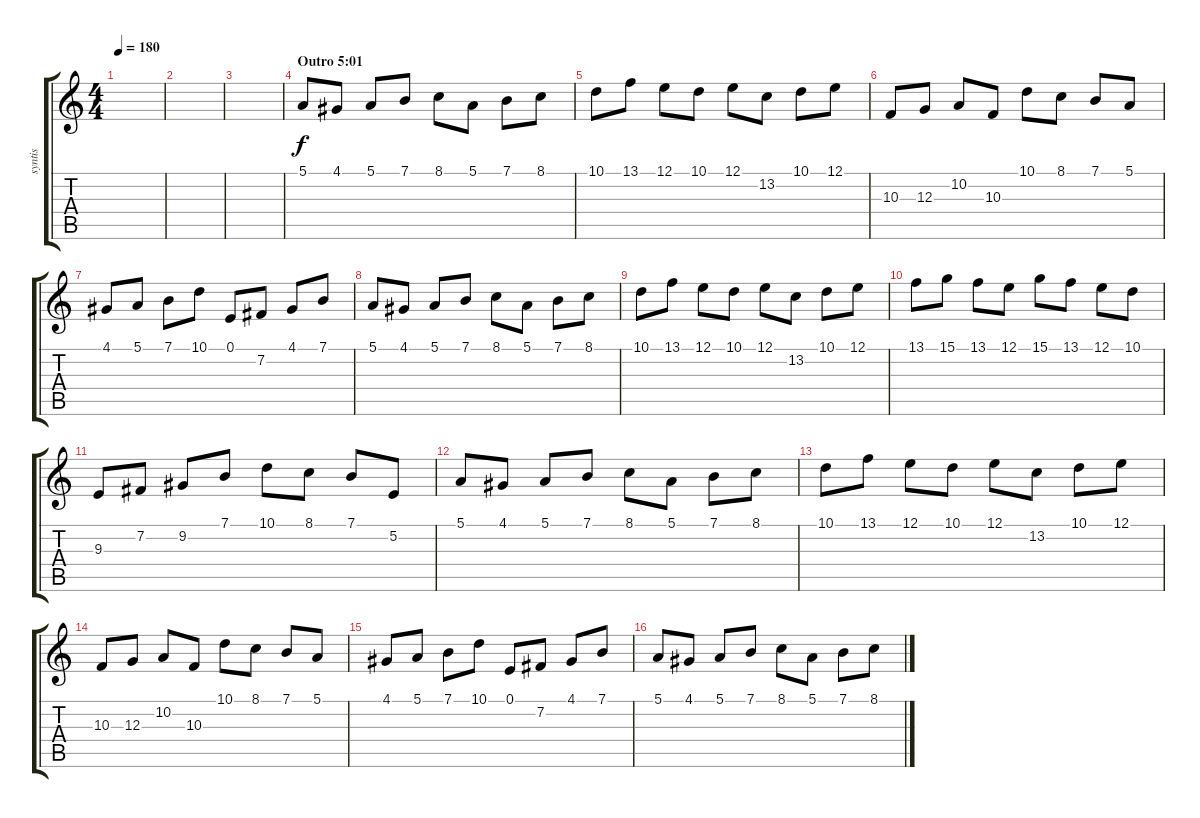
\track ("syntis" "syntis") {instrument harpsichord}
\staff {score tabs}
\tuning (E4 B3 G3 D3 A2 E2) {hide}
\ts (4 4)
\tempo 180
\clef g2
\ks c
|
|
|
\section ("" "Outro 5:01")
5.1.8{volume 13 instrument harpsichord} 4.1.8 5.1.8 7.1.8 8.1.8 5.1.8 7.1.8 8.1.8 |
10.1.8 13.1.8 12.1.8 10.1.8 12.1.8 13.2.8 10.1.8 12.1.8 |
10.3.8 12.3.8 10.2.8 10.3.8 10.1.8 8.1.8 7.1.8 5.1.8 |
4.1.8 5.1.8 7.1.8 10.1.8 0.1.8 7.2.8 4.1.8 7.1.8 |
5.1.8 4.1.8 5.1.8 7.1.8 8.1.8 5.1.8 7.1.8 8.1.8 |
10.1.8 13.1.8 12.1.8 10.1.8 12.1.8 13.2.8 10.1.8 12.1.8 |
13.1.8 15.1.8 13.1.8 12.1.8 15.1.8 13.1.8 12.1.8 10.1.8 |
9.3.8 7.2.8 9.2.8 7.1.8 10.1.8 8.1.8 7.1.8 5.2.8 |
5.1.8 4.1.8 5.1.8 7.1.8 8.1.8 5.1.8 7.1.8 8.1.8 |
10.1.8 13.1.8 12.1.8 10.1.8 12.1.8 13.2.8 10.1.8 12.1.8 |
10.3.8 12.3.8 10.2.8 10.3.8 10.1.8 8.1.8 7.1.8 5.1.8 |
4.1.8 5.1.8 7.1.8 10.1.8 0.1.8 7.2.8 4.1.8 7.1.8 |
5.1.8 4.1.8 5.1.8 7.1.8 8.1.8 5.1.8 7.1.8 8.1.8
